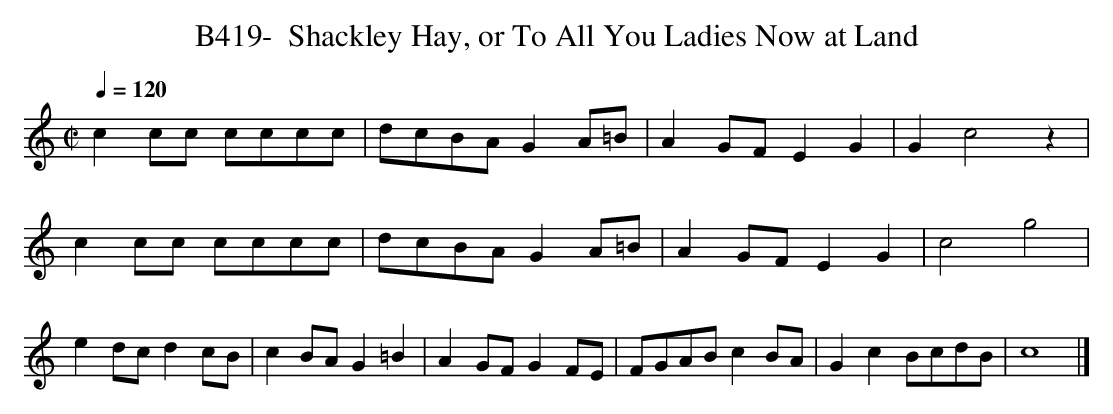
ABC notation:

X:1
T:B419-  Shackley Hay, or To All You Ladies Now at Land
Q:1/4=120
L:1/4
M:C|
K:C
cc/c/ c/c/c/c/|d/c/B/A/GA/=B/|AG/F/EG|Gc2z|\
cc/c/ c/c/c/c/|d/c/B/A/GA/=B/|AG/F/EG|c2g2|\
ed/c/dc/B/|cB/A/G=B|AG/F/GF/E/|F/G/A/B/cB/A/|\
GcB/c/d/B/|c4|]
